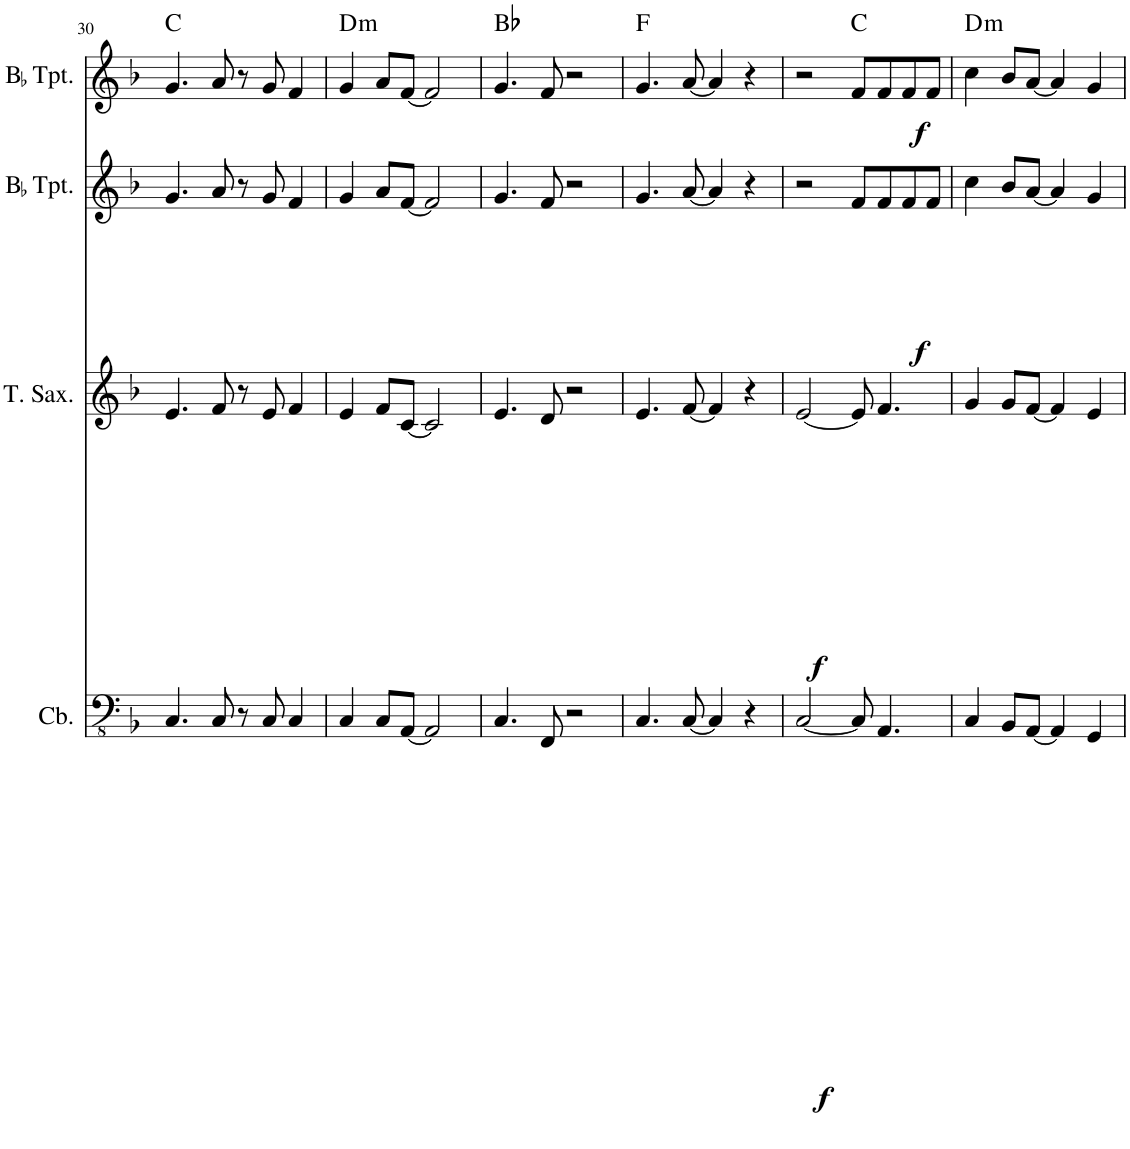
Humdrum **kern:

**kern	**dynam	**kern	**dynam	**kern	**dynam	**kern	**dynam	**harte
*part4	*part4	*part3	*part3	*part2	*part2	*part1	*part1	*part1
*staff4	*staff4	*staff3	*staff3	*staff2	*staff2	*staff1	*staff1	*
*I"Double Bass	*	*I"Tenor Saxophone	*	*I"BaccidentalFlat Trumpet	*	*I"BaccidentalFlat Trumpet	*	*
*	*	*I'T. Sax.	*	*I'BaccidentalFlat Tpt.	*	*I'BaccidentalFlat Tpt.	*	*
!!LO:PB:g=z
*clefFv4	*	*clefG2	*	*clefG2	*	*clefG2	*	*
*Trd7c12	*	*Trd8c14	*	*Trd1c2	*	*Trd1c2	*	*
*k[b-]	*	*k[b-]	*	*k[b-]	*	*k[b-]	*	*
*M4/4	*	*M4/4	*	*M4/4	*	*M4/4	*	*
=30	=30	=30	=30	=30	=30	=30	=30	=30
4.CC/	.	4.e/	.	4.g/	.	4.g/	.	C:maj
8CC/	.	8f/	.	8a/	.	8a/	.	.
8r	.	8r	.	8r	.	8r	.	.
8CC/	.	8e/	.	8g/	.	8g/	.	.
4CC/	.	4f/	.	4f/	.	4f/	.	.
=31	=31	=31	=31	=31	=31	=31	=31	=31
!	!	!	!	!	!	!	!	!LO:H:kt=m
4CC/	.	4e/	.	4g/	.	4g/	.	D:min
8CC/L	.	8f/L	.	8a/L	.	8a/L	.	.
[8AAA/J	.	[8c/J	.	[8f/J	.	[8f/J	.	.
2AAA/]	.	2c/]	.	2f/]	.	2f/]	.	.
=32	=32	=32	=32	=32	=32	=32	=32	=32
4.CC/	.	4.e/	.	4.g/	.	4.g/	.	Bb:maj
8FFF/	.	8d/	.	8f/	.	8f/	.	.
2r	.	2r	.	2r	.	2r	.	.
=33	=33	=33	=33	=33	=33	=33	=33	=33
4.CC/	.	4.e/	.	4.g/	.	4.g/	.	F:maj
[8CC/	.	[8f/	.	[8a/	.	[8a/	.	.
4CC/]	.	4f/]	.	4a/]	.	4a/]	.	.
4r	.	4r	.	4r	.	4r	.	.
=34	=34	=34	=34	=34	=34	=34	=34	=34
!	!LO:DY:b	!	!LO:DY:b	!	!	!	!	!
[2CC/	f	[2e/	f	2r	.	2r	.	.
!	!	!	!	!	!LO:DY:b	!	!LO:DY:b	!
8CC/]	.	8e/]	.	8f/L	f	8f/L	f	C:maj
4.AAA/	.	4.f/	.	8f/	.	8f/	.	.
.	.	.	.	8f/	.	8f/	.	.
.	.	.	.	8f/J	.	8f/J	.	.
=35	=35	=35	=35	=35	=35	=35	=35	=35
!	!	!	!	!	!	!	!	!LO:H:kt=m
4CC/	.	4g/	.	4cc\	.	4cc\	.	D:min
8BBB-/L	.	8g/L	.	8b-/L	.	8b-/L	.	.
[8AAA/J	.	[8f/J	.	[8a/J	.	[8a/J	.	.
4AAA/]	.	4f/]	.	4a/]	.	4a/]	.	.
4GGG/	.	4e/	.	4g/	.	4g/	.	.
=	=	=	=	=	=	=	=	=
*-	*-	*-	*-	*-	*-	*-	*-	*-
